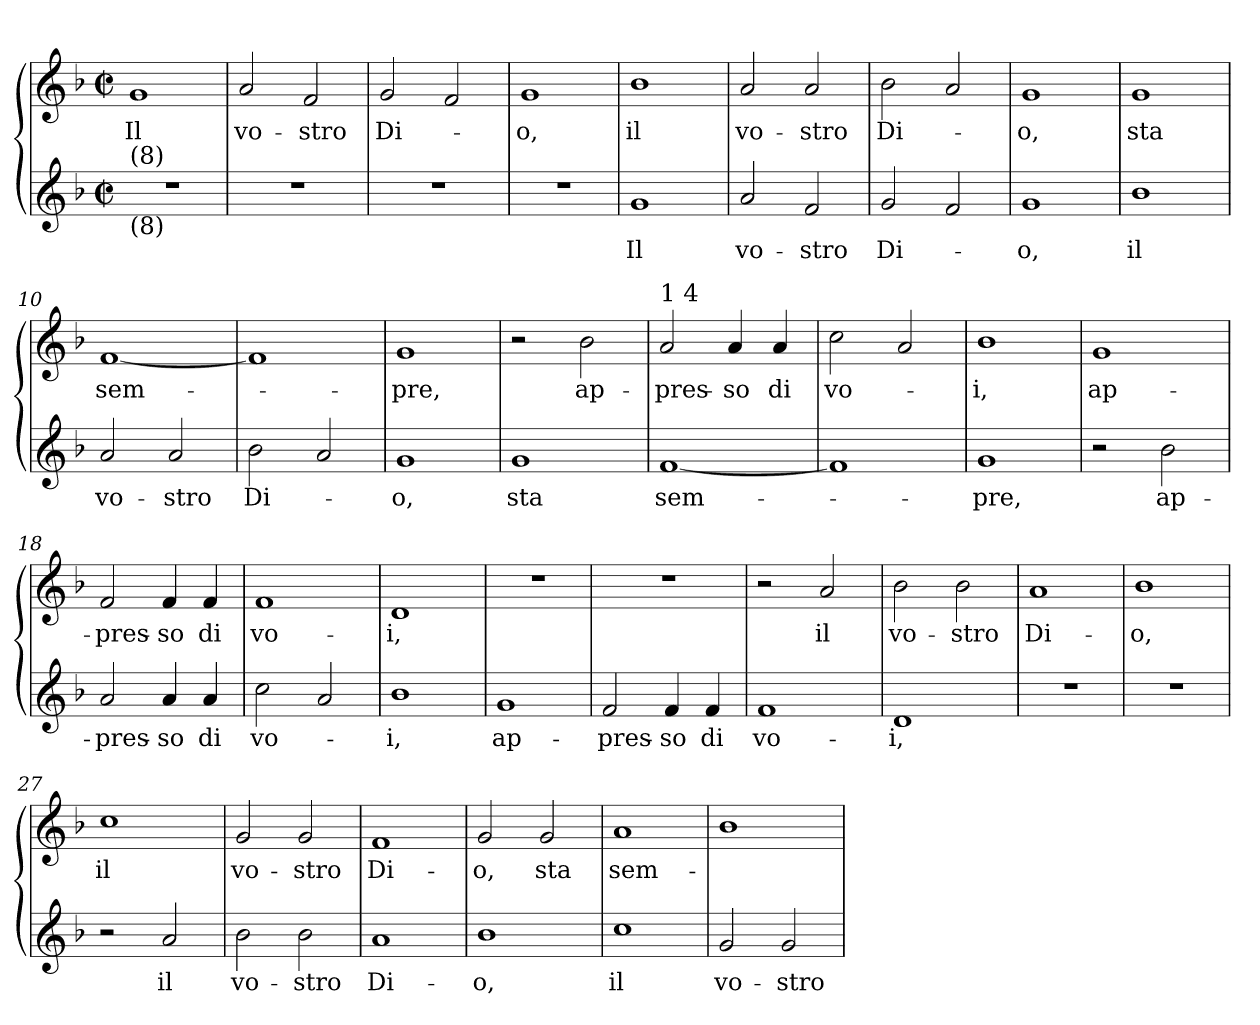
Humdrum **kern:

**kern	**text	**kern	**text
*part2	*part2	*part1	*part1
*staff2	*staff2	*staff1	*staff1
*clefG2	*	*clefG2	*
*k[b-]	*	*k[b-]	*
*F:	*	*F:	*
*M2/2	*	*M2/2	*
*met(c|)	*	*met(c|)	*
=1	=1	=1	=1
!LO:TX:a:t=(8)	!	!	!
!LO:TX:b:t=(8)	!	!	!
!	!	!	!LO:LY:b:rj
1r	.	1g	Il
=2	=2	=2	=2
!	!	!	!LO:LY:b
1r	.	2a/	vo-
!	!	!	!LO:LY:b
.	.	2f/	-stro
=3	=3	=3	=3
!	!	!	!LO:LY:b
1r	.	2g/	Di-
.	.	2f/	.
=4	=4	=4	=4
!	!	!	!LO:LY:b
1r	.	1g	-o,
=5	=5	=5	=5
!	!LO:LY:b:rj	!	!LO:LY:b
1g	Il	1b-	il
=6	=6	=6	=6
!	!LO:LY:b	!	!LO:LY:b
2a/	vo-	2a/	vo-
!	!LO:LY:b	!	!LO:LY:b
2f/	-stro	2a/	-stro
=7	=7	=7	=7
!	!LO:LY:b	!	!LO:LY:b
2g/	Di-	2b-\	Di-
2f/	.	2a/	.
=8	=8	=8	=8
!	!LO:LY:b	!	!LO:LY:b
1g	-o,	1g	-o,
=9	=9	=9	=9
!	!LO:LY:b	!	!LO:LY:b
1b-	il	1g	sta
=10	=10	=10	=10
!	!LO:LY:b	!	!LO:LY:b
2a/	vo-	[<1f	sem-
!	!LO:LY:b	!	!
2a/	-stro	.	.
=11	=11	=11	=11
!	!LO:LY:b	!	!
2b-\	Di-	1f]	.
2a/	.	.	.
=12	=12	=12	=12
!	!LO:LY:b	!	!LO:LY:b
1g	-o,	1g	-pre,
=13	=13	=13	=13
!	!LO:LY:b	!	!
1g	sta	2r	.
!	!	!	!LO:LY:b
.	.	2b-\	ap-
!!LO:LB:g=z
=14	=14	=14	=14
!	!	!LO:TX:a:t=1 4	!
!	!LO:LY:b	!	!LO:LY:b
[<1f	sem-	2a/	-pres-
!	!	!	!LO:LY:b
.	.	4a/	-so
!	!	!	!LO:LY:b
.	.	4a/	di
=15	=15	=15	=15
!	!	!	!LO:LY:b
1f]	.	2cc\	vo-
.	.	2a/	.
=16	=16	=16	=16
!	!LO:LY:b	!	!LO:LY:b
1g	-pre,	1b-	-i,
=17	=17	=17	=17
!	!	!	!LO:LY:b
2r	.	1g	ap-
!	!LO:LY:b	!	!
2b-\	ap-	.	.
=18	=18	=18	=18
!	!LO:LY:b	!	!LO:LY:b
2a/	-pres-	2f/	-pres-
!	!LO:LY:b	!	!LO:LY:b
4a/	-so	4f/	-so
!	!LO:LY:b	!	!LO:LY:b
4a/	di	4f/	di
=19	=19	=19	=19
!	!LO:LY:b	!	!LO:LY:b
2cc\	vo-	1f	vo-
2a/	.	.	.
=20	=20	=20	=20
!	!LO:LY:b	!	!LO:LY:b
1b-	-i,	1d	-i,
=21	=21	=21	=21
!	!LO:LY:b	!	!
1g	ap-	1r	.
=22	=22	=22	=22
!	!LO:LY:b	!	!
2f/	-pres-	1r	.
!	!LO:LY:b	!	!
4f/	-so	.	.
!	!LO:LY:b	!	!
4f/	di	.	.
=23	=23	=23	=23
!	!LO:LY:b	!	!
1f	vo-	2r	.
!	!	!	!LO:LY:b
.	.	2a/	il
=24	=24	=24	=24
!	!LO:LY:b	!	!LO:LY:b
1d	-i,	2b-\	vo-
!	!	!	!LO:LY:b
.	.	2b-\	-stro
=25	=25	=25	=25
!	!	!	!LO:LY:b
1r	.	1a	Di-
!!LO:LB:g=z
=26	=26	=26	=26
!	!	!	!LO:LY:b
1r	.	1b-	-o,
=27	=27	=27	=27
!	!	!	!LO:LY:b
2r	.	1cc	il
!	!LO:LY:b	!	!
2a/	il	.	.
=28	=28	=28	=28
!	!LO:LY:b	!	!LO:LY:b
2b-\	vo-	2g/	vo-
!	!LO:LY:b	!	!LO:LY:b
2b-\	-stro	2g/	-stro
=29	=29	=29	=29
!	!LO:LY:b	!	!LO:LY:b
1a	Di-	1f	Di-
=30	=30	=30	=30
!	!LO:LY:b	!	!LO:LY:b
1b-	-o,	2g/	-o,
!	!	!	!LO:LY:b
.	.	2g/	sta
=31	=31	=31	=31
!	!LO:LY:b	!	!LO:LY:b
1cc	il	1a	sem-
=32	=32	=32	=32
!	!LO:LY:b	!	!
2g/	vo-	1b-	.
!	!LO:LY:b	!	!
2g/	-stro	.	.
=	=	=	=
*-	*-	*-	*-
